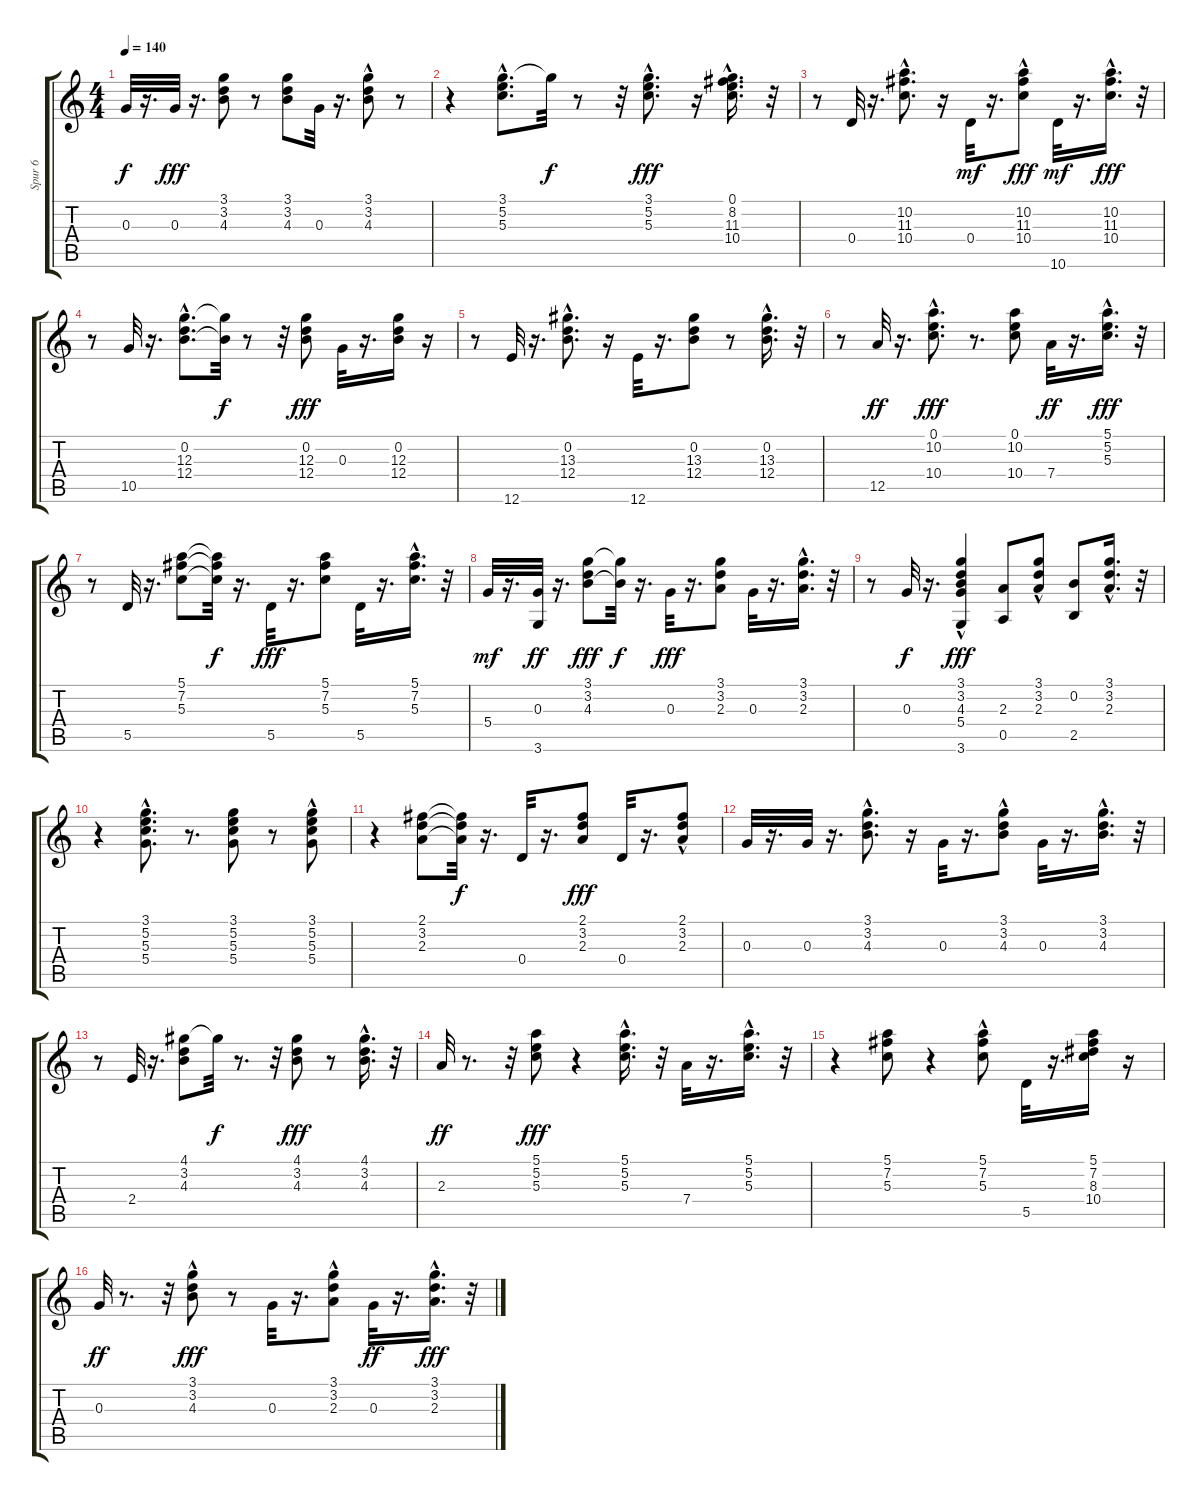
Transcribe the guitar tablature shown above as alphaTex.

\track ("Spur 6" "Spur 6") {instrument electricguitarjazz}
\staff {score tabs}
\tuning (E4 B3 G3 D3 A2 E2) {hide}
\ts (4 4)
\tempo 140
\clef g2
\ks c
0.3.32{dy f} r.16{d} 0.3.32{dy fff} r.16{d} (3.1 3.2 4.3).8 r.8 (3.1 3.2 4.3).8 0.3.32 r.16{d} (3.1 3.2 4.3{hac}).8 r.8 |
r.4 (3.1{hac} 5.2{hac} 5.3{hac}).8{d} 3.1{t}.32{dy f} r.8 r.32 (3.1{hac} 5.2{hac} 5.3{hac}).8{d dy fff} r.16 (0.1 8.2{hac} 11.3 10.4).16{d} r.32 |
r.8 0.4.32 r.16{d} (10.2{hac} 11.3{hac} 10.4{hac}).8{d} r.16 0.4.32{dy mf} r.16{d} (10.2 11.3{hac} 10.4).8{dy fff} 10.6.32{dy mf} r.16{d} (10.2{hac} 11.3{hac} 10.4).16{d dy fff} r.32 |
r.8 10.5.32 r.16{d} (0.2{hac} 12.3{hac} 12.4{hac}).8{d} (0.2{t} 12.3{t}).32{dy f} r.8 r.32 (0.2 12.3 12.4).8{dy fff} 0.3.32 r.16{d} (0.2 12.3 12.4).16 r.16 |
r.8 12.6.32 r.16{d} (0.2 13.3{hac} 12.4).8{d} r.16 12.6.32 r.16{d} (0.2 13.3 12.4).8 r.8 (0.2{hac} 13.3{hac} 12.4).16{d} r.32 |
r.8 12.5.32{dy ff} r.16{d} (0.1 10.2{hac} 10.4).8{d dy fff} r.8{d} (0.1 10.2 10.4).8 7.4.32{dy ff} r.16{d} (5.1{hac} 5.2{hac} 5.3{hac}).16{d dy fff} r.32 |
r.8 5.5.32 r.16{d} (5.1 7.2 5.3).8 (5.1{t} 7.2{t} 5.3{t}).32{dy f} r.16{d} 5.5.32{dy fff} r.16{d} (5.1 7.2 5.3).8 5.5.32 r.16{d} (5.1{hac} 7.2{hac} 5.3{hac}).16{d} r.32 |
5.4.32{dy mf} r.16{d} (0.3 3.6).32{dy ff} r.16{d} (3.1 3.2 4.3).8{dy fff} (3.1{t} 4.3{t}).32{dy f} r.16{d} 0.3.32{dy fff} r.16{d} (3.1 3.2 2.3).8 0.3.32 r.16{d} (3.1{hac} 3.2{hac} 2.3{hac}).16{d} r.32 |
r.8 0.3.32{dy f} r.16{d} (3.1 3.2 4.3 5.4{hac} 3.6).4{dy fff} (2.3 0.5).8 (3.1 3.2{hac} 2.3).8 (0.2 2.5).8 (3.1{hac} 3.2{hac} 2.3).16{d} r.32 |
r.4 (3.1{hac} 5.2 5.3 5.4{hac}).8{d volume 9} r.8{d} (3.1 5.2 5.3 5.4).8 r.8 (3.1 5.2{hac} 5.3{hac} 5.4{hac}).8 |
r.4 (2.1 3.2 2.3).8 (2.1{t} 3.2{t} 2.3{t}).32{dy f} r.16{d} 0.4.32 r.16{d} (2.1 3.2 2.3).8{dy fff} 0.4.32 r.16{d} (2.1 3.2{hac} 2.3{hac}).8 |
0.3.32 r.16{d} 0.3.32 r.16{d} (3.1{hac} 3.2 4.3).8{d} r.16 0.3.32 r.16{d} (3.1 3.2{hac} 4.3).8 0.3.32 r.16{d} (3.1{hac} 3.2{hac} 4.3{hac}).16{d} r.32 |
r.8 2.4.32 r.16{d} (4.1 3.2 4.3).8 4.1{t}.32{dy f} r.8{d} r.32 (4.1 3.2 4.3).8{dy fff} r.8 (4.1{hac} 3.2{hac} 4.3{hac}).16{d} r.32 |
2.3.32{dy ff} r.8{d} r.32 (5.1 5.2 5.3).8{dy fff} r.4 (5.1{hac} 5.2{hac} 5.3{hac}).16{d} r.32 7.4.32 r.16{d} (5.1{hac} 5.2{hac} 5.3{hac}).16{d} r.32 |
r.4 (5.1 7.2 5.3).8 r.4 (5.1 7.2 5.3{hac}).8 5.5.32 r.16{d} (5.1 7.2 8.3 10.4).16 r.16 |
0.3.32{dy ff} r.8{d} r.32 (3.1 3.2{hac} 4.3).8{dy fff} r.8 0.3.32 r.16{d} (3.1 3.2{hac} 2.3{hac}).8 0.3.32{dy ff} r.16{d} (3.1{hac} 3.2{hac} 2.3{hac}).16{d dy fff} r.32
